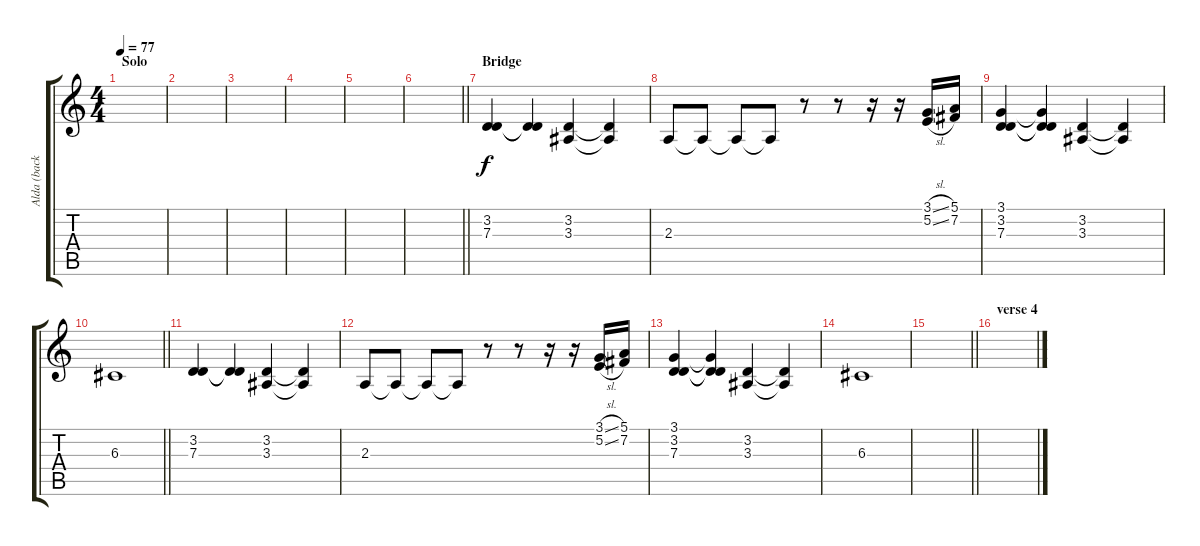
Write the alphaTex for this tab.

\track ("Alda (back vcl)" "Alda (back") {instrument choiraahs}
\staff {score tabs}
\tuning (E4 B3 G3 D3 A2 E2) {hide}
\ts (4 4)
\section ("" "Solo")
\tempo 77
\clef g2
\ks c
|
|
|
|
|
\barLineRight lightlight
|
\section ("" "Bridge")
(3.2 7.3).4 (3.2{t} 7.3{t}).4 (3.2 3.3).4 (3.2{t} 3.3{t}).4 |
2.3.8 2.3{t}.8 2.3{t}.8 2.3{t}.8 r.8 r.8 r.16 r.16 (3.1{sl} 5.2{sl}).16 (5.1 7.2).16 |
(3.1 3.2 7.3).4 (3.1{t} 3.2{t} 7.3{t}).4 (3.2 3.3).4 (3.2{t} 3.3{t}).4 |
\barLineRight lightlight
6.3.1 |
\section ("" "")
(3.2 7.3).4 (3.2{t} 7.3{t}).4 (3.2 3.3).4 (3.2{t} 3.3{t}).4 |
2.3.8 2.3{t}.8 2.3{t}.8 2.3{t}.8 r.8 r.8 r.16 r.16 (3.1{sl} 5.2{sl}).16 (5.1 7.2).16 |
(3.1 3.2 7.3).4 (3.1{t} 3.2{t} 7.3{t}).4 (3.2 3.3).4 (3.2{t} 3.3{t}).4 |
6.3.1 |
\barLineRight lightlight
|
\section ("" "verse 4")
